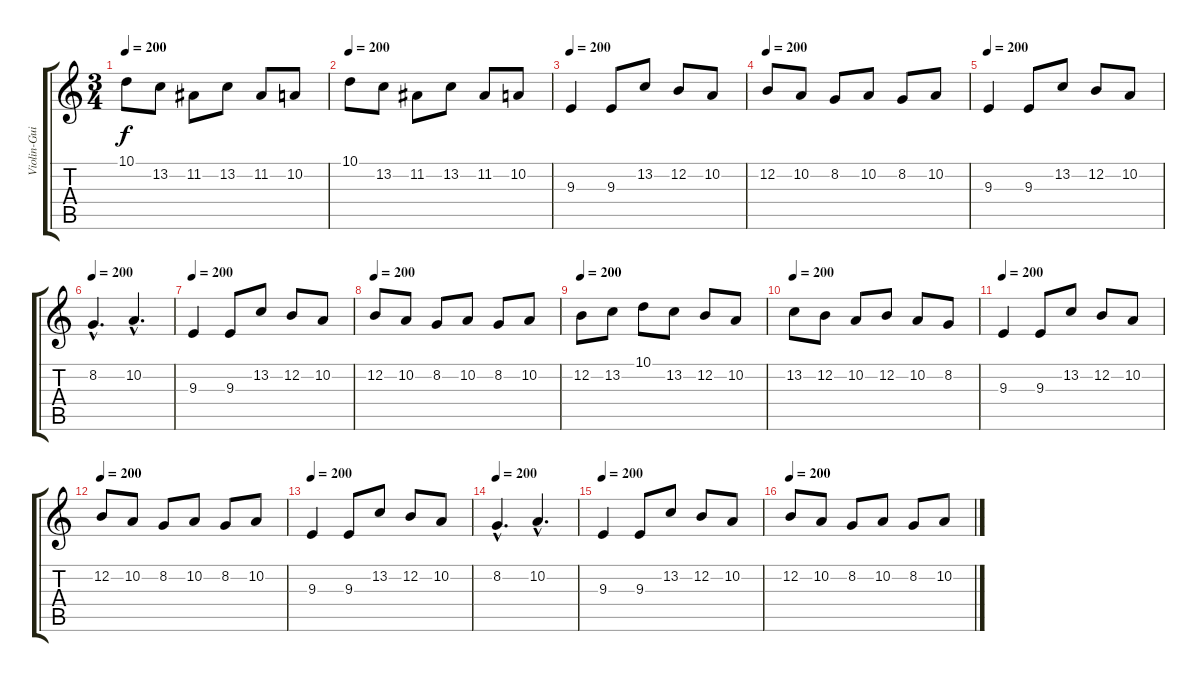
\track ("Violin-Guitarra 2" "Violin-Gui") {instrument violin}
\staff {score tabs}
\tuning (E4 B3 G3 D3 A2 E2) {hide}
\ts (3 4)
\tempo 200
\clef g2
\ks c
10.1.8{dy f} 13.2.8 11.2.8 13.2.8 11.2.8 10.2.8 |
\tempo 200
10.1.8 13.2.8 11.2.8 13.2.8 11.2.8 10.2.8 |
\tempo 200
9.3.4 9.3.8 13.2.8 12.2.8 10.2.8 |
\tempo 200
12.2.8 10.2.8 8.2.8 10.2.8 8.2.8 10.2.8 |
\tempo 200
9.3.4 9.3.8 13.2.8 12.2.8 10.2.8 |
\tempo 200
8.2{hac}.4{d} 10.2{hac}.4{d} |
\tempo 200
9.3.4 9.3.8 13.2.8 12.2.8 10.2.8 |
\tempo 200
12.2.8 10.2.8 8.2.8 10.2.8 8.2.8 10.2.8 |
\tempo 200
12.2.8 13.2.8 10.1.8 13.2.8 12.2.8 10.2.8 |
\tempo 200
13.2.8 12.2.8 10.2.8 12.2.8 10.2.8 8.2.8 |
\tempo 200
9.3.4 9.3.8 13.2.8 12.2.8 10.2.8 |
\tempo 200
12.2.8 10.2.8 8.2.8 10.2.8 8.2.8 10.2.8 |
\tempo 200
9.3.4 9.3.8 13.2.8 12.2.8 10.2.8 |
\tempo 200
8.2{hac}.4{d} 10.2{hac}.4{d} |
\tempo 200
9.3.4 9.3.8 13.2.8 12.2.8 10.2.8 |
\tempo 200
12.2.8 10.2.8 8.2.8 10.2.8 8.2.8 10.2.8
